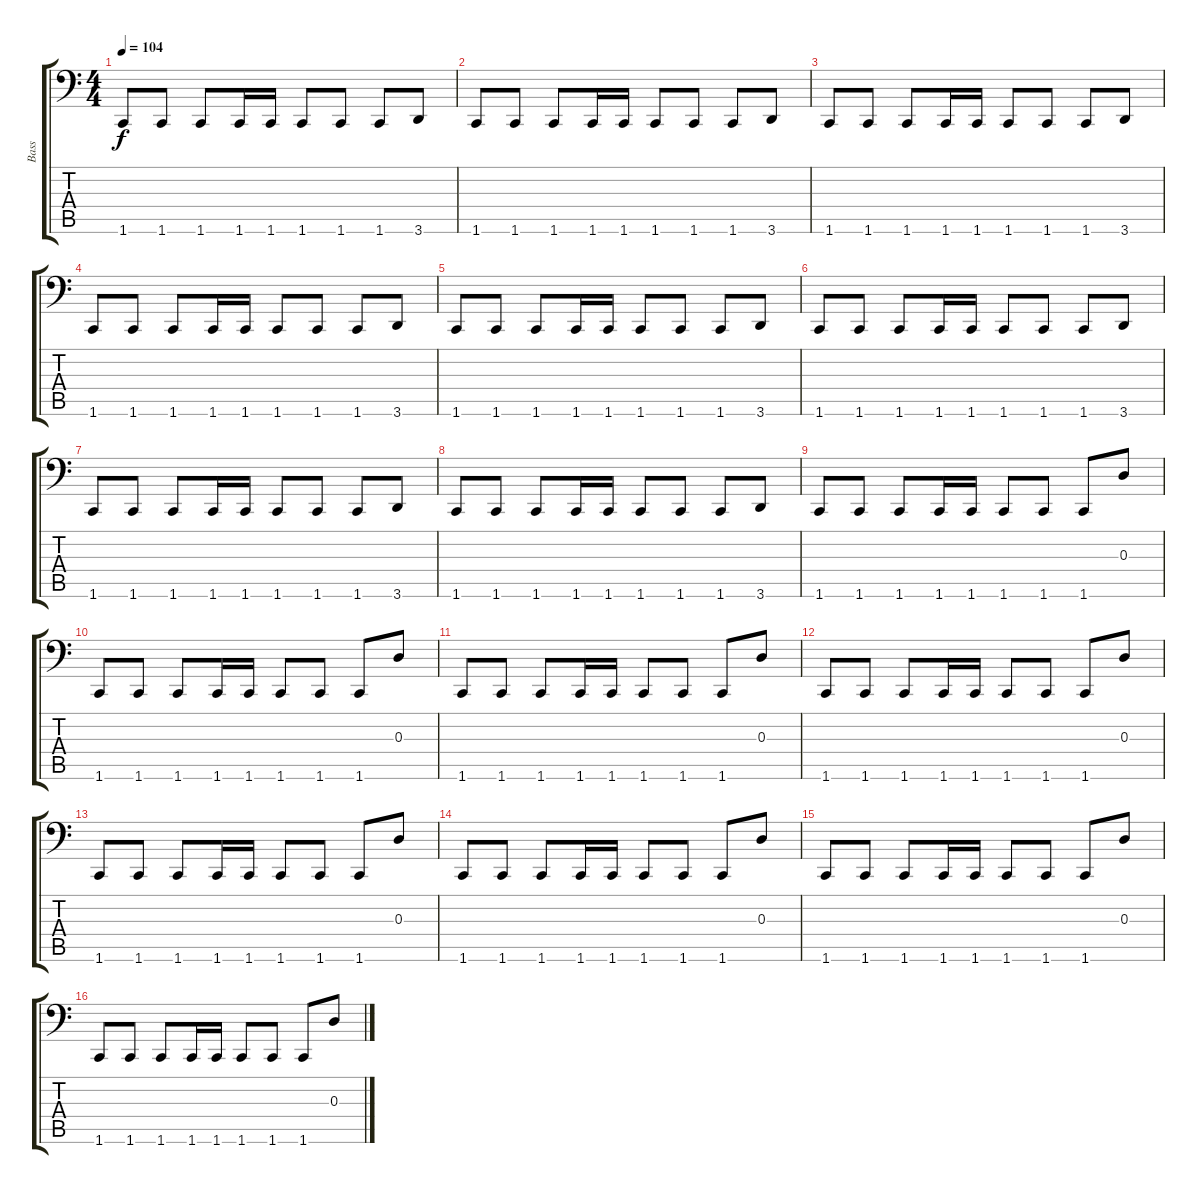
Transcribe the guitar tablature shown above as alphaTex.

\track ("Bass" "Bass") {instrument fretlessbass}
\staff {score tabs}
\tuning (C3 G2 D2 A1 E1 B0) {hide}
\ts (4 4)
\tempo 104
\clef f4
\ks c
1.6.8{dy f volume 16} 1.6.8 1.6.8 1.6.16 1.6.16 1.6.8 1.6.8 1.6.8 3.6.8 |
1.6.8 1.6.8 1.6.8 1.6.16 1.6.16 1.6.8 1.6.8 1.6.8 3.6.8 |
1.6.8 1.6.8 1.6.8 1.6.16 1.6.16 1.6.8 1.6.8 1.6.8 3.6.8 |
1.6.8 1.6.8 1.6.8 1.6.16 1.6.16 1.6.8 1.6.8 1.6.8 3.6.8 |
1.6.8 1.6.8 1.6.8 1.6.16 1.6.16 1.6.8 1.6.8 1.6.8 3.6.8 |
1.6.8 1.6.8 1.6.8 1.6.16 1.6.16 1.6.8 1.6.8 1.6.8 3.6.8 |
1.6.8 1.6.8 1.6.8 1.6.16 1.6.16 1.6.8 1.6.8 1.6.8 3.6.8 |
1.6.8 1.6.8 1.6.8 1.6.16 1.6.16 1.6.8 1.6.8 1.6.8 3.6.8 |
1.6.8 1.6.8 1.6.8 1.6.16 1.6.16 1.6.8 1.6.8 1.6.8 0.3.8 |
1.6.8 1.6.8 1.6.8 1.6.16 1.6.16 1.6.8 1.6.8 1.6.8 0.3.8 |
1.6.8 1.6.8 1.6.8 1.6.16 1.6.16 1.6.8 1.6.8 1.6.8 0.3.8 |
1.6.8 1.6.8 1.6.8 1.6.16 1.6.16 1.6.8 1.6.8 1.6.8 0.3.8 |
1.6.8 1.6.8 1.6.8 1.6.16 1.6.16 1.6.8 1.6.8 1.6.8 0.3.8 |
1.6.8 1.6.8 1.6.8 1.6.16 1.6.16 1.6.8 1.6.8 1.6.8 0.3.8 |
1.6.8 1.6.8 1.6.8 1.6.16 1.6.16 1.6.8 1.6.8 1.6.8 0.3.8 |
1.6.8 1.6.8 1.6.8 1.6.16 1.6.16 1.6.8 1.6.8 1.6.8 0.3.8
